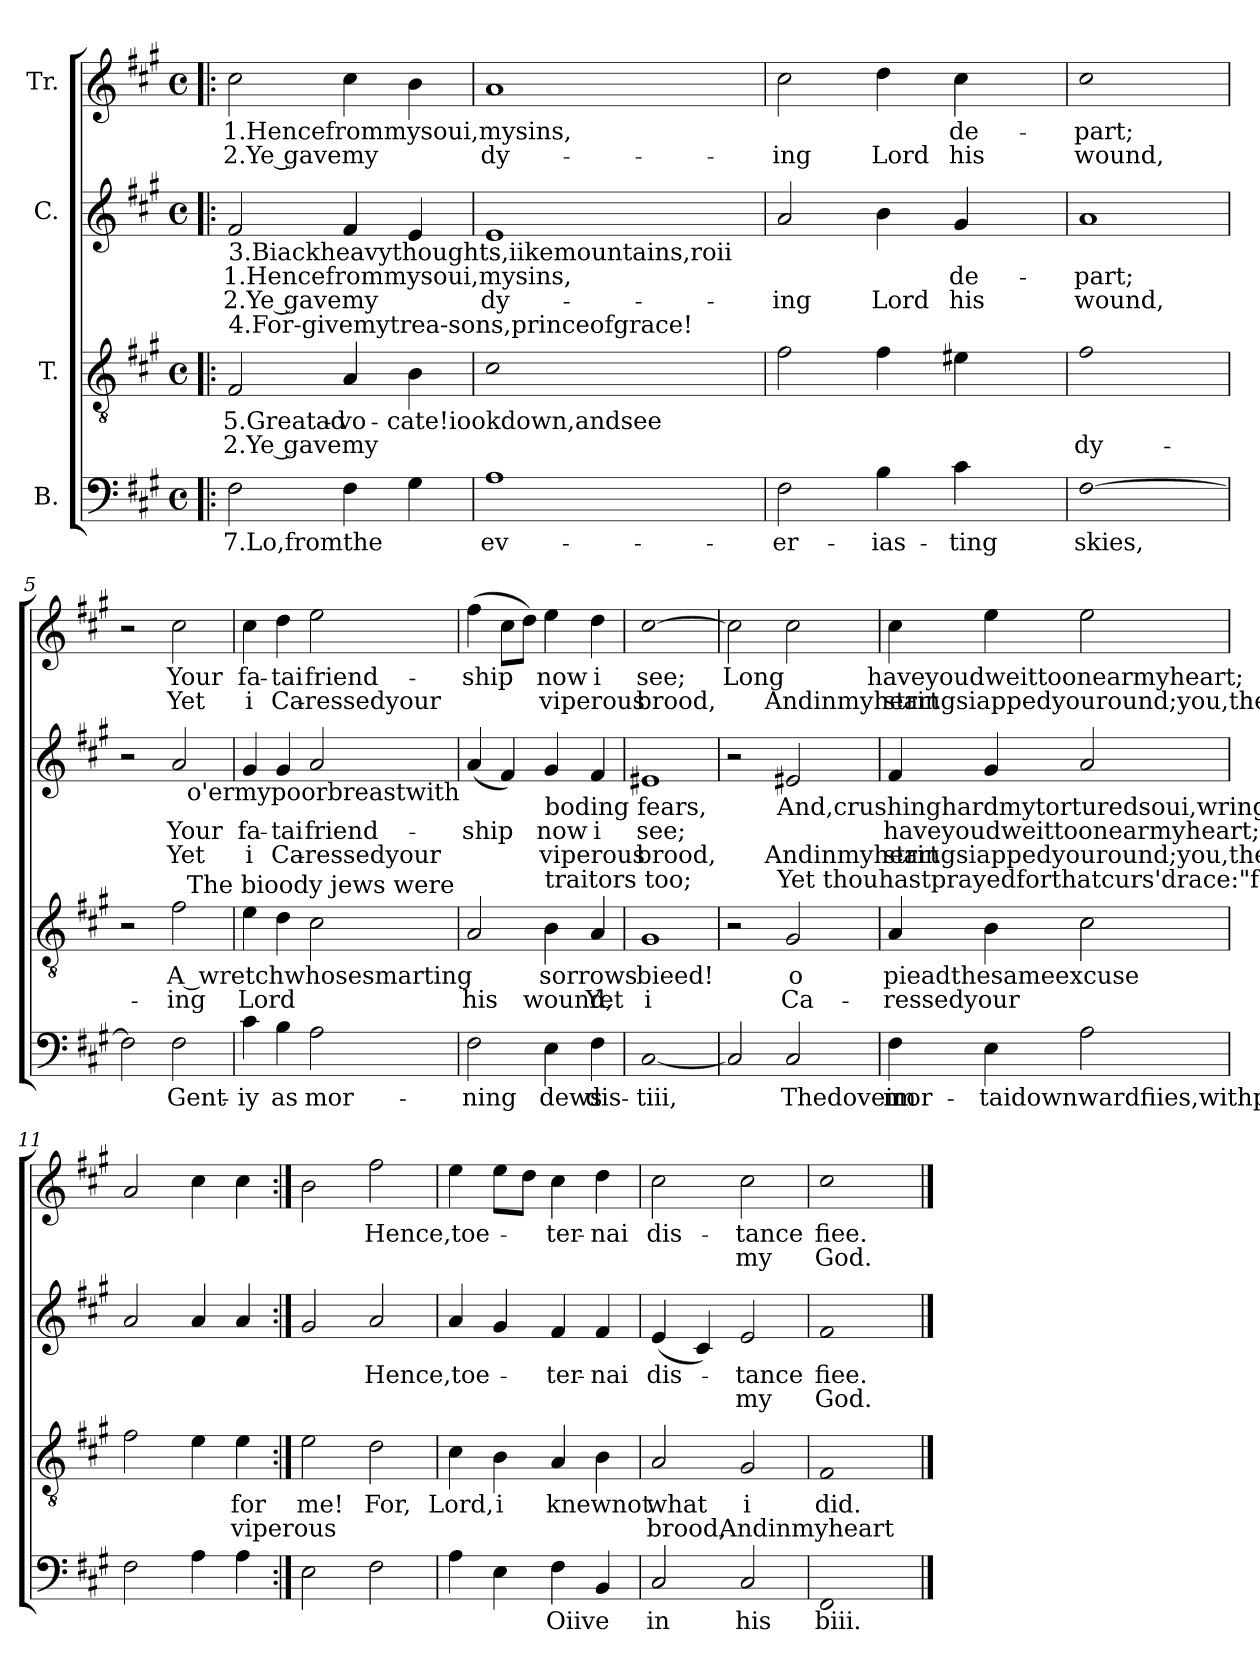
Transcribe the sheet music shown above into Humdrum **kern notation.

**kern	**text	**kern	**text	**text	**kern	**text	**text	**kern	**text	**text
*part4	*part4	*part3	*part3	*part3	*part2	*part2	*part2	*part1	*part1	*part1
*staff4	*staff4	*staff3	*staff3	*staff3	*staff2	*staff2	*staff2	*staff1	*staff1	*staff1
*I"B.	*	*I"T.	*	*	*I"C.	*	*	*I"Tr.	*	*
*clefF4	*	*clefGv2	*	*	*clefG2	*	*	*clefG2	*	*
*k[f#c#g#]	*	*k[f#c#g#]	*	*	*k[f#c#g#]	*	*	*k[f#c#g#]	*	*
*A:	*	*A:	*	*	*A:	*	*	*A:	*	*
*M4/4	*	*M4/4	*	*	*M4/4	*	*	*M4/4	*	*
*met(c)	*	*met(c)	*	*	*met(c)	*	*	*met(c)	*	*
=1!|:	=1!|:	=1!|:	=1!|:	=1!|:	=1!|:	=1!|:	=1!|:	=1!|:	=1!|:	=1!|:
!	!	!	!	!	!LO:TX:b:t=3.Biackheavythoughts,iikemountains,roii	!	!	!	!	!
!	!	!LO:TX:a:t=4.For-givemytrea-sons,princeofgrace!	!	!	!	!	!	!	!	!
!LO:N:head=open	!LO:LY:b	!LO:N:head=open	!LO:LY:b	!LO:LY:b	!LO:N:head=open	!LO:LY:a	!LO:LY:a	!LO:N:head=open	!LO:LY:b	!LO:LY:b
2F#\	7.Lo,fromthe	2F#/	5.Greatad-	2.Ye gavemy	2f#/	1.Hencefrommysoui,mysins,	2.Ye gavemy	2cc#\	1.Hencefrommysoui,mysins,	2.Ye gavemy
!LO:N:head=solid	!	!LO:N:head=solid	!LO:LY:b	!	!LO:N:head=solid	!	!	!LO:N:head=solid	!	!
4F#\	.	4A/	-vo-	.	4f#/	.	.	4cc#\	.	.
!LO:N:head=solid	!	!	!LO:LY:b	!	!	!	!	!	!	!
4G#\	.	4B\	-cate!iookdown,andsee	.	4e/	.	.	4b\	.	.
=2	=2	=2	=2	=2	=2	=2	=2	=2	=2	=2
!	!LO:LY:b:rj	!LO:N:head=open	!	!	!	!	!LO:LY:a	!	!	!LO:LY:b
1A	ev-	1c#	.	.	1e	.	dy-	1a	.	dy-
=3	=3	=3	=3	=3	=3	=3	=3	=3	=3	=3
!LO:N:head=open	!LO:LY:b	!LO:N:head=open	!	!	!	!	!LO:LY:a	!LO:N:head=open	!	!LO:LY:b
2F#\	-er-	2f#\	.	.	2a/	.	-ing	2cc#\	.	-ing
!	!LO:LY:b	!LO:N:head=solid	!	!	!	!	!LO:LY:a	!LO:N:head=solid	!	!LO:LY:b
4B\	-ias-	4f#\	.	.	4b\	.	Lord	4dd\	.	Lord
!LO:N:head=solid	!LO:LY:b:rj	!	!	!	!LO:N:head=solid	!LO:LY:a	!LO:LY:a	!LO:N:head=solid	!LO:LY:b	!LO:LY:b
4c#\	-ting	4e#X\	.	.	4g#/	de-	his	4cc#\	de-	his
=4	=4	=4	=4	=4	=4	=4	=4	=4	=4	=4
!LO:N:head=open	!LO:LY:b	!LO:N:head=open	!	!LO:LY:b	!	!LO:LY:a	!LO:LY:a	!LO:N:head=open	!LO:LY:b	!LO:LY:b
[>1F#	skies,	1f#	.	dy-	1a	-part;	wound,	1cc#	-part;	wound,
=5	=5	=5	=5	=5	=5	=5	=5	=5	=5	=5
!LO:N:head=open	!	!	!	!	!	!	!	!	!	!
*	*	*^	*	*	*^	*	*	*	*	*
2F#\]	.	2r	2ryy	.	.	2r	2ryy	.	.	2r	.	.
!LO:N:head=open	!LO:LY:b	!LO:N:head=open	!	!LO:LY:b:rj	!LO:LY:b:rj	!	!	!LO:LY:a	!LO:LY:a	!LO:N:head=open	!LO:LY:b	!LO:LY:b
2F#\	Gent-	2f#\	16ryy	A wretchwhosesmarting	-ing	2a/	16ryy	Your	Yet	2cc#\	Your	Yet
!	!	!	!	!	!	!	!LO:TX:b:t=o'ermypoorbreastwith	!	!	!	!	!
!	!	!	!LO:TX:a:t=The bioody jews were	!	!	!	!	!	!	!	!	!
.	.	.	4..ryy	.	.	.	4..ryy	.	.	.	.	.
=6	=6	=6	=6	=6	=6	=6	=6	=6	=6	=6	=6	=6
!LO:N:head=solid	!LO:LY:b:rj	!	!	!	!LO:LY:b	!LO:N:head=solid	!	!LO:LY:a	!LO:LY:a	!LO:N:head=solid	!LO:LY:b	!LO:LY:b
*	*	*v	*v	*	*	*	*	*	*	*	*	*
*	*	*	*	*	*v	*v	*	*	*	*	*
4c#\	-iy	4e\	.	Lord	4g#/	fa-	i	4cc#\	fa-	i
!	!LO:LY:b:rj	!LO:N:head=solid	!	!	!LO:N:head=solid	!LO:LY:a:rj	!LO:LY:a:rj	!LO:N:head=solid	!LO:LY:b:rj	!LO:LY:b:rj
4B\	as	4d\	.	.	4g#/	-tai	Ca-	4dd\	-tai	Ca-
!	!LO:LY:b	!LO:N:head=open	!	!	!	!LO:LY:a	!LO:LY:a	!	!LO:LY:b	!LO:LY:b
2A\	mor-	2c#\	.	.	2a/	friend-	-ressedyour	2ee\	friend-	-ressedyour
=7	=7	=7	=7	=7	=7	=7	=7	=7	=7	=7
!LO:N:head=open	!LO:LY:b:rj	!	!	!LO:LY:b	!LO:N:head=solid	!LO:LY:a	!	!LO:N:head=solid	!LO:LY:b	!
2F#\	-ning	2A/	.	his	(<4a/	-ship	.	(>4ff#\	-ship	.
!	!	!	!	!	!LO:N:head=solid	!	!	!LO:N:head=solid	!	!
.	.	.	.	.	4f#/)	.	.	8cc#\L	.	.
!	!	!	!	!	!	!	!	!LO:N:head=solid	!	!
.	.	.	.	.	.	.	.	8dd\J)	.	.
!	!	!	!	!	!LO:TX:b:t=boding fears,	!	!	!	!	!
!	!	!LO:TX:a:t=traitors too;	!	!	!	!	!	!	!	!
!	!LO:LY:b	!	!LO:LY:b	!LO:LY:b	!LO:N:head=solid	!LO:LY:a	!LO:LY:a	!	!LO:LY:b	!LO:LY:b
4E\	dews	4B\	sorrows	wound,	4g#/	now	viperous	4ee\	now	viperous
!LO:N:head=solid	!LO:LY:b	!LO:N:head=solid	!	!LO:LY:b	!LO:N:head=solid	!LO:LY:a:rj	!	!LO:N:head=solid	!LO:LY:b:rj	!
4F#\	dis-	4A/	.	Yet	4f#/	i	.	4dd\	i	.
=8	=8	=8	=8	=8	=8	=8	=8	=8	=8	=8
!LO:N:head=open	!LO:LY:b	!	!LO:LY:b	!LO:LY:b	!	!LO:LY:a	!LO:LY:a	!LO:N:head=open	!LO:LY:b	!LO:LY:b
[<1C#	-tiii,	1G#	bieed!	i	1e#X	see;	brood,	[>1cc#	see;	brood,
=9	=9	=9	=9	=9	=9	=9	=9	=9	=9	=9
!LO:N:head=open	!	!	!	!	!	!	!	!LO:N:head=open	!LO:LY:b	!
*	*	*^	*	*	*^	*	*	*	*	*
2C#/]	.	2r	4...ryy	.	.	2r	4...ryy	.	.	2cc#\]	Long	.
!	!	!	!	!	!	!	!LO:TX:b:t=And,crushinghardmytorturedsoui,wringthroughmyeyesthebri-ny tears.	!	!	!	!	!
!	!	!	!LO:TX:a:t=Yet thouhastprayedforthatcurs'drace&colon;"father,theyknownotwhattheydo."	!	!	!	!	!	!	!	!	!
.	.	.	2ryy	.	.	.	2ryy	.	.	.	.	.
!LO:N:head=open	!LO:LY:b	!LO:N:head=open	!	!LO:LY:b	!LO:LY:b	!	!	!	!LO:LY:a	!LO:N:head=open	!	!LO:LY:b
2C#/	Thedoveim-	2G#/	.	o	Ca-	2e#X/	.	.	Andinmyheart-	2cc#\	.	Andinmyheart-
.	.	.	32ryy	.	.	.	32ryy	.	.	.	.	.
=10	=10	=10	=10	=10	=10	=10	=10	=10	=10	=10	=10	=10
!LO:N:head=solid	!LO:LY:b	!LO:N:head=solid	!	!LO:LY:b	!LO:LY:b	!LO:N:head=solid	!	!LO:LY:a	!LO:LY:a	!LO:N:head=solid	!LO:LY:b	!LO:LY:b
*	*	*v	*v	*	*	*	*	*	*	*	*	*
*	*	*	*	*	*v	*v	*	*	*	*	*
4F#\	-mor-	4A/	pieadthesameexcuse	-ressedyour	4f#/	haveyoudweittoonearmyheart;	-stringsiappedyouround;you,theviiemurderersof	4cc#>\	haveyoudweittoonearmyheart;	-stringsiappedyouround;you,theviiemurderersof
!	!LO:LY:b	!	!	!	!LO:N:head=solid	!	!	!	!	!
4E\	-taidownwardfiies,withpeacefui	4B\	.	.	4g#/	.	.	4ee\	.	.
!	!	!LO:N:head=open	!	!	!	!	!	!	!	!
2A\	.	2c#\	.	.	2a/	.	.	2ee\	.	.
=11	=11	=11	=11	=11	=11	=11	=11	=11	=11	=11
!LO:N:head=open	!	!LO:N:head=open	!	!	!	!	!	!	!	!
2F#\	.	2f#\	.	.	2a/	.	.	2a/	.	.
!LO:N:head=solid	!	!	!	!	!LO:N:head=solid	!	!	!LO:N:head=solid	!	!
4A\	.	4e\	.	.	4a/	.	.	4cc#\	.	.
!LO:N:head=solid	!	!	!LO:LY:b	!LO:LY:b	!LO:N:head=solid	!	!	!LO:N:head=solid	!	!
4A\	.	4e\	for	viperous	4a/	.	.	4cc#\	.	.
=12:|!	=12:|!	=12:|!	=12:|!	=12:|!	=12:|!	=12:|!	=12:|!	=12:|!	=12:|!	=12:|!
!	!	!	!LO:LY:b	!	!LO:N:head=open	!	!	!	!	!
2E\	.	2e\	me!	.	2g#/	.	.	2b\	.	.
!LO:N:head=open	!	!	!LO:LY:b	!	!	!LO:LY:a	!	!LO:N:head=open	!LO:LY:b	!
2F#\	.	2d\	For,	.	2a/	Hence,toe-	.	2ff#\	Hence,toe-	.
=13	=13	=13	=13	=13	=13	=13	=13	=13	=13	=13
!LO:N:head=solid	!	!LO:N:head=solid	!LO:LY:b	!	!LO:N:head=solid	!	!	!	!	!
4A\	.	4c#\	Lord,	.	4a/	.	.	4ee\	.	.
!	!	!	!LO:LY:b	!	!LO:N:head=solid	!	!	!	!	!
4E\	.	4B\	i	.	4g#/	.	.	8ee\L	.	.
!	!	!	!	!	!	!	!	!LO:N:head=solid	!	!
.	.	.	.	.	.	.	.	8dd\J	.	.
!LO:N:head=solid	!LO:LY:b	!LO:N:head=solid	!LO:LY:b	!	!LO:N:head=solid	!LO:LY:a	!	!LO:N:head=solid	!LO:LY:b	!
4F#\	Oiive	4A/	knewnot	.	4f#/	-ter-	.	4cc#\	-ter-	.
!	!	!	!	!	!LO:N:head=solid	!LO:LY:a	!	!LO:N:head=solid	!LO:LY:b	!
4BB/	.	4B\	.	.	4f#/	-nai	.	4dd\	-nai	.
=14	=14	=14	=14	=14	=14	=14	=14	=14	=14	=14
!LO:N:head=open	!LO:LY:b	!	!LO:LY:b	!LO:LY:b	!	!LO:LY:a	!	!LO:N:head=open	!LO:LY:b	!
2C#/	in	2A/	what	brood,	(<4e/	dis-	.	2cc#\	dis-	.
!	!	!	!	!	!LO:N:head=solid	!	!	!	!	!
.	.	.	.	.	4c#/)	.	.	.	.	.
!LO:N:head=open	!LO:LY:b	!LO:N:head=open	!LO:LY:b	!LO:LY:b	!	!LO:LY:a	!LO:LY:a	!LO:N:head=open	!LO:LY:b	!LO:LY:b
2C#/	his	2G#/	i	Andinmyheart-	2e/	-tance	my	2cc#\	-tance	my
=15	=15	=15	=15	=15	=15	=15	=15	=15	=15	=15
!LO:N:head=open	!LO:LY:b	!LO:N:head=open	!LO:LY:b	!	!LO:N:head=open	!LO:LY:a	!LO:LY:a	!LO:N:head=open	!LO:LY:b	!LO:LY:b
1FF#	biii.	1F#	did.	.	1f#	fiee.	God.	1cc#>	fiee.	God.
==	==	==	==	==	==	==	==	==	==	==
*-	*-	*-	*-	*-	*-	*-	*-	*-	*-	*-
